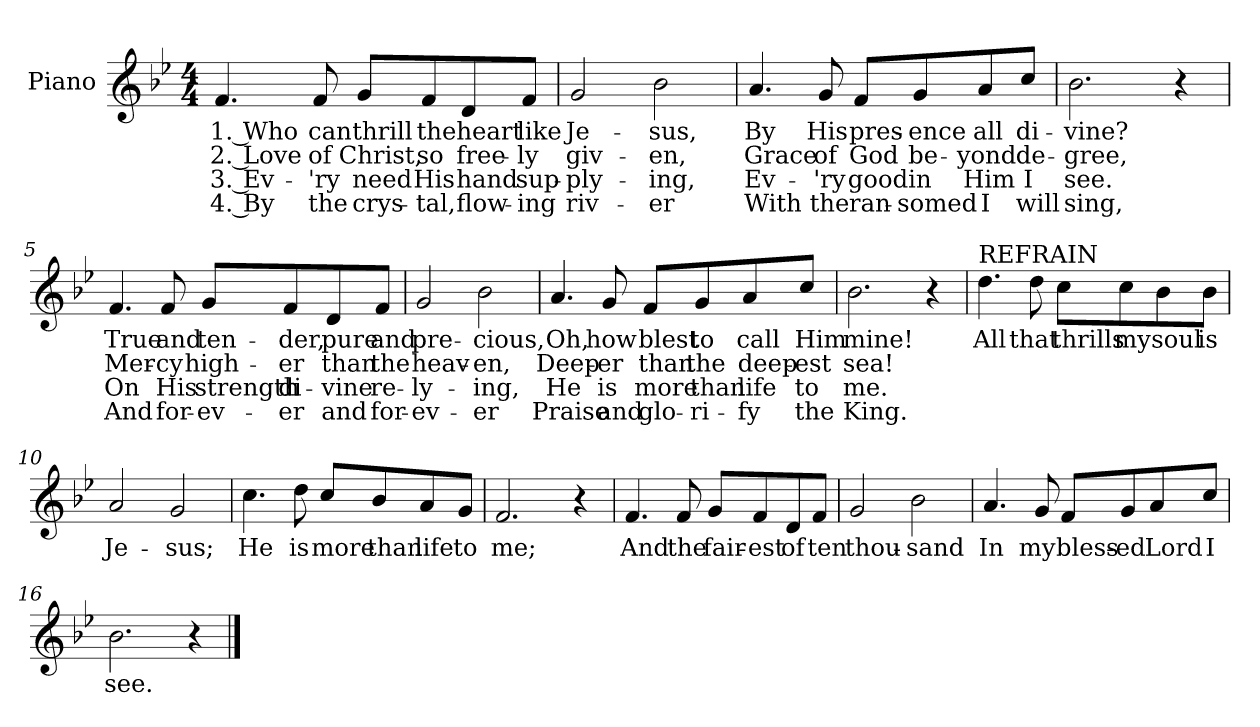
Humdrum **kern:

**kern	**text	**text	**text	**text
*part1	*part1	*part1	*part1	*part1
*staff1	*staff1	*staff1	*staff1	*staff1
*I"Piano	*	*	*	*
*I'Pno.	*	*	*	*
*clefG2	*	*	*	*
*k[b-e-]	*	*	*	*
*B-:	*	*	*	*
*M4/4	*	*	*	*
=1	=1	=1	=1	=1
4.f/	1. Who	2. Love	3. Ev-	4. By
8f/	can	of	-'ry	the
8g/L	thrill	Christ,	need	crys-
8f/	the	so	His	-tal,
8d/	heart	free-	hand	flow-
8f/J	like	-ly	sup-	-ing
=2	=2	=2	=2	=2
2g/	Je-	giv-	-ply-	riv-
2b-\	-sus,	-en,	-ing,	-er
!!LO:LB:g=z
=3	=3	=3	=3	=3
4.a/	By	Grace	Ev-	With
8g/	His	of	-'ry	the
8f/L	pres-	God	good	ran-
8g/	-ence	be-	in	-somed
8a/	all	-yond	Him	I
8cc/J	di-	de-	I	will
=4	=4	=4	=4	=4
2.b-\	-vine?	-gree,	see.	sing,
4r	.	.	.	.
=5	=5	=5	=5	=5
4.f/	True	Mer-	On	And
8f/	and	-cy	His	for-
8g/L	ten-	high-	strength	-ev-
8f/	-der,	-er	di-	-er
8d/	pure	than	-vine	and
8f/J	and	the	re-	for-
!!LO:LB:g=z
=6	=6	=6	=6	=6
2g/	pre-	heav-	-ly-	-ev-
2b-\	-cious,	-en,	-ing,	-er
=7	=7	=7	=7	=7
4.a/	Oh,	Deep-	He	Praise
8g/	how	-er	is	and
8f/L	blest	than	more	glo-
8g/	to	the	than	-ri-
8a/	call	deep-	life	-fy
8cc/J	Him	-est	to	the
=8	=8	=8	=8	=8
2.b-\	mine!	sea!	me.	King.
4r	.	.	.	.
!!LO:LB:g=z
=9	=9	=9	=9	=9
!LO:TX:a:t=REFRAIN	!	!	!	!
4.dd\	All	.	.	.
8dd\	that	.	.	.
8cc\L	thrills	.	.	.
8cc\	my	.	.	.
8b-\	soul	.	.	.
8b-\J	is	.	.	.
=10	=10	=10	=10	=10
2a/	Je-	.	.	.
2g/	-sus;	.	.	.
=11	=11	=11	=11	=11
4.cc\	He	.	.	.
8dd\	is	.	.	.
8cc/L	more	.	.	.
8b-/	than	.	.	.
8a/	life	.	.	.
8g/J	to	.	.	.
=12	=12	=12	=12	=12
2.f/	me;	.	.	.
4r	.	.	.	.
!!LO:LB:g=z
=13	=13	=13	=13	=13
4.f/	And	.	.	.
8f/	the	.	.	.
8g/L	fair-	.	.	.
8f/	-est	.	.	.
8d/	of	.	.	.
8f/J	ten	.	.	.
=14	=14	=14	=14	=14
2g/	thou-	.	.	.
2b-\	-sand	.	.	.
=15	=15	=15	=15	=15
4.a/	In	.	.	.
8g/	my	.	.	.
8f/L	bless-	.	.	.
8g/	-ed	.	.	.
8a/	Lord	.	.	.
8cc/J	I	.	.	.
=16	=16	=16	=16	=16
2.b-\	see.	.	.	.
4r	.	.	.	.
==	==	==	==	==
*-	*-	*-	*-	*-
